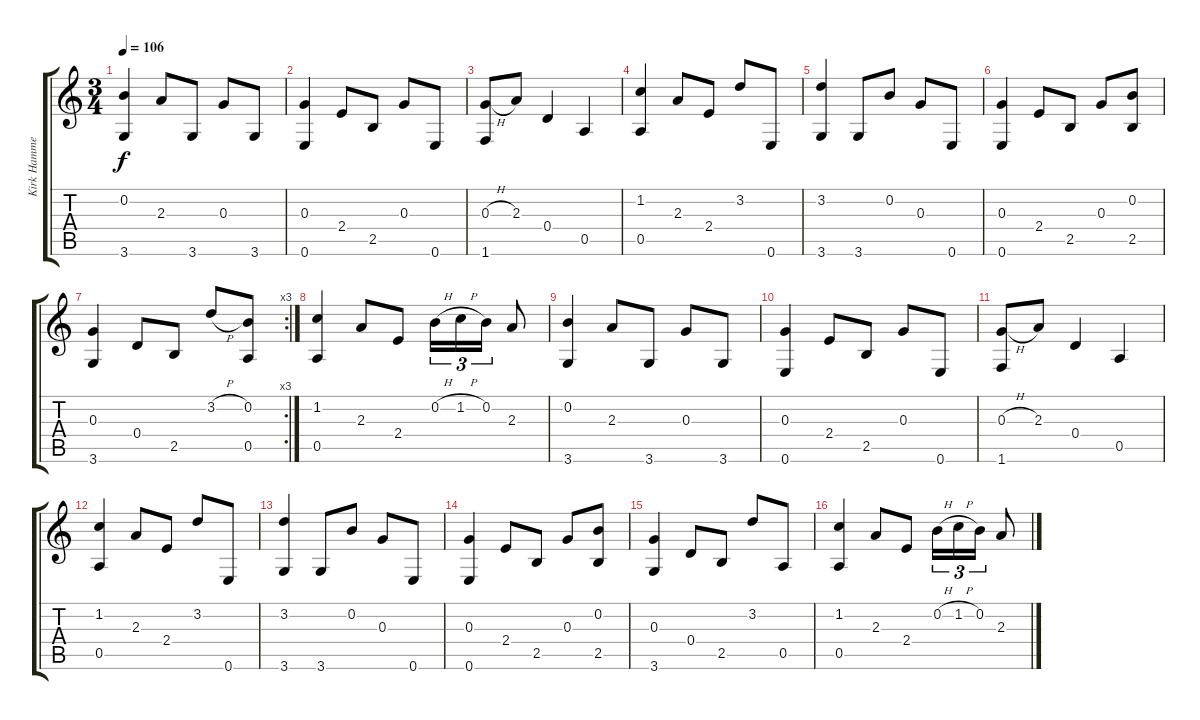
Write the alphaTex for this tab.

\track ("Kirk Hammett" "Kirk Hamme") {instrument distortionguitar}
\staff {score tabs}
\tuning (E4 B3 G3 D3 A2 E2) {hide}
\ts (3 4)
\tempo 106
\clef g2
\ks c
(0.2 3.6).4{dy f} 2.3.8 3.6.8 0.3.8 3.6.8 |
(0.3 0.6).4 2.4.8 2.5.8 0.3.8 0.6.8 |
(0.3{h} 1.6).8 2.3.8 0.4.4 0.5.4 |
(1.2 0.5).4 2.3.8 2.4.8 3.2.8 0.6.8 |
(3.2 3.6).4 3.6.8 0.2.8 0.3.8 0.6.8 |
(0.3 0.6).4 2.4.8 2.5.8 0.3.8 (0.2 2.5).8 |
\rc 3
(0.3 3.6).4 0.4.8 2.5.8 3.2{h}.8 (0.2 0.5).8 |
(1.2 0.5).4 2.3.8 2.4.8 0.2{h}.16{tu (3 2)} 1.2{h}.16{tu (3 2)} 0.2.16{tu (3 2)} 2.3.8 |
(0.2 3.6).4 2.3.8 3.6.8 0.3.8 3.6.8 |
(0.3 0.6).4 2.4.8 2.5.8 0.3.8 0.6.8 |
(0.3{h} 1.6).8 2.3.8 0.4.4 0.5.4 |
(1.2 0.5).4 2.3.8 2.4.8 3.2.8 0.6.8 |
(3.2 3.6).4 3.6.8 0.2.8 0.3.8 0.6.8 |
(0.3 0.6).4 2.4.8 2.5.8 0.3.8 (0.2 2.5).8 |
(0.3 3.6).4 0.4.8 2.5.8 3.2.8 0.5.8 |
(1.2 0.5).4 2.3.8 2.4.8 0.2{h}.16{tu (3 2)} 1.2{h}.16{tu (3 2)} 0.2.16{tu (3 2)} 2.3.8
